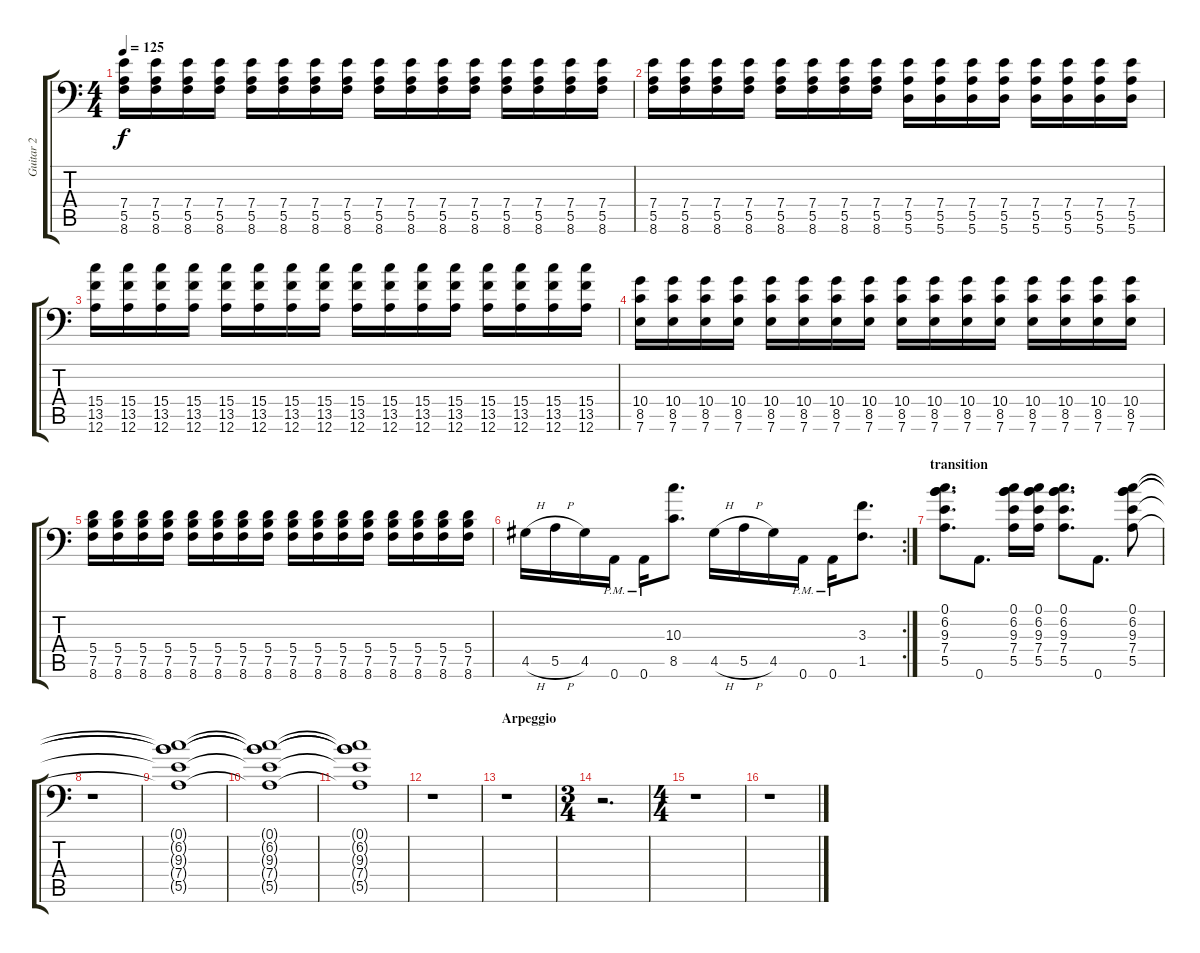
\track ("Guitar 2" "Guitar 2") {instrument distortionguitar}
\staff {score tabs}
\tuning (B3 Gb3 D3 A2 E2 A1) {hide}
\ts (4 4)
\tempo 125
\clef f4
\ks c
(7.4 5.5 8.6).16{dy f} (7.4 5.5 8.6).16 (7.4 5.5 8.6).16 (7.4 5.5 8.6).16 (7.4 5.5 8.6).16 (7.4 5.5 8.6).16 (7.4 5.5 8.6).16 (7.4 5.5 8.6).16 (7.4 5.5 8.6).16 (7.4 5.5 8.6).16 (7.4 5.5 8.6).16 (7.4 5.5 8.6).16 (7.4 5.5 8.6).16 (7.4 5.5 8.6).16 (7.4 5.5 8.6).16 (7.4 5.5 8.6).16 |
(7.4 5.5 8.6).16 (7.4 5.5 8.6).16 (7.4 5.5 8.6).16 (7.4 5.5 8.6).16 (7.4 5.5 8.6).16 (7.4 5.5 8.6).16 (7.4 5.5 8.6).16 (7.4 5.5 8.6).16 (7.4 5.5 5.6).16 (7.4 5.5 5.6).16 (7.4 5.5 5.6).16 (7.4 5.5 5.6).16 (7.4 5.5 5.6).16 (7.4 5.5 5.6).16 (7.4 5.5 5.6).16 (7.4 5.5 5.6).16 |
(15.4 13.5 12.6).16 (15.4 13.5 12.6).16 (15.4 13.5 12.6).16 (15.4 13.5 12.6).16 (15.4 13.5 12.6).16 (15.4 13.5 12.6).16 (15.4 13.5 12.6).16 (15.4 13.5 12.6).16 (15.4 13.5 12.6).16 (15.4 13.5 12.6).16 (15.4 13.5 12.6).16 (15.4 13.5 12.6).16 (15.4 13.5 12.6).16 (15.4 13.5 12.6).16 (15.4 13.5 12.6).16 (15.4 13.5 12.6).16 |
(10.4 8.5 7.6).16 (10.4 8.5 7.6).16 (10.4 8.5 7.6).16 (10.4 8.5 7.6).16 (10.4 8.5 7.6).16 (10.4 8.5 7.6).16 (10.4 8.5 7.6).16 (10.4 8.5 7.6).16 (10.4 8.5 7.6).16 (10.4 8.5 7.6).16 (10.4 8.5 7.6).16 (10.4 8.5 7.6).16 (10.4 8.5 7.6).16 (10.4 8.5 7.6).16 (10.4 8.5 7.6).16 (10.4 8.5 7.6).16 |
(5.4 7.5 8.6).16 (5.4 7.5 8.6).16 (5.4 7.5 8.6).16 (5.4 7.5 8.6).16 (5.4 7.5 8.6).16 (5.4 7.5 8.6).16 (5.4 7.5 8.6).16 (5.4 7.5 8.6).16 (5.4 7.5 8.6).16 (5.4 7.5 8.6).16 (5.4 7.5 8.6).16 (5.4 7.5 8.6).16 (5.4 7.5 8.6).16 (5.4 7.5 8.6).16 (5.4 7.5 8.6).16 (5.4 7.5 8.6).16 |
\rc 2
4.5{h}.16 5.5{h}.16 4.5.16 0.6{pm}.16 0.6{pm}.16 (10.3 8.5).8{d} 4.5{h}.16 5.5{h}.16 4.5.16 0.6{pm}.16 0.6{pm}.16 (3.3 1.5).8{d} |
\section ("" "transition")
(0.1 6.2 9.3 7.4 5.5).8{d} 0.6.8{d} (0.1 6.2 9.3 7.4 5.5).16 (0.1 6.2 9.3 7.4 5.5).16 (0.1 6.2 9.3 7.4 5.5).8{d} 0.6.8{d} (0.1 6.2 9.3 7.4 5.5).8 |
r.1 |
(0.1{t} 6.2{t} 9.3{t} 7.4{t} 5.5{t}).1 |
(0.1{t} 6.2{t} 9.3{t} 7.4{t} 5.5{t}).1 |
(0.1{t} 6.2{t} 9.3{t} 7.4{t} 5.5{t}).1 |
r.1 |
\section ("" "Arpeggio")
r.1 |
\ts (3 4)
r.2{d} |
\ts (4 4)
r.1 |
r.1
